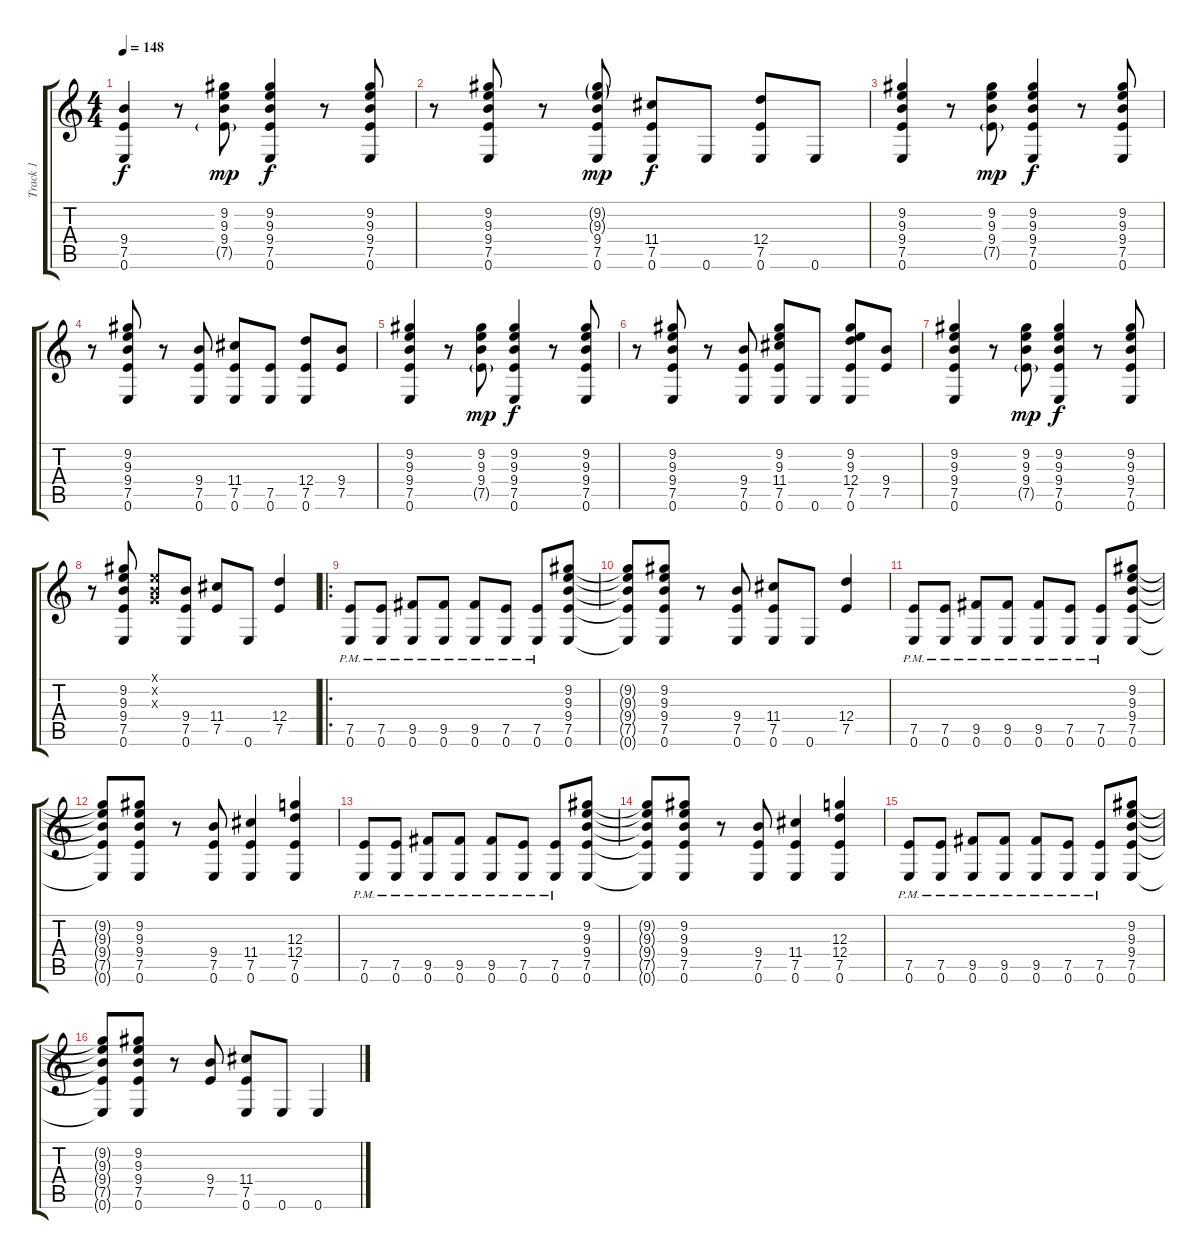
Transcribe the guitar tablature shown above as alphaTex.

\track ("Track 1" "Track 1") {instrument acousticguitarnylon}
\staff {score tabs}
\tuning (E4 B3 G3 D3 A2 E2) {hide}
\ts (4 4)
\tempo 148
\clef g2
\ks c
(9.4 7.5 0.6).4{dy f instrument acousticguitarnylon} r.8 (9.2 9.3 9.4 7.5{g}).8{dy mp} (9.2 9.3 9.4 7.5 0.6).4{dy f} r.8 (9.2 9.3 9.4 7.5 0.6).8 |
r.8 (9.2 9.3 9.4 7.5 0.6).8 r.8 (9.2{g} 9.3{g} 9.4 7.5 0.6).8{dy mp} (11.4 7.5 0.6).8{dy f} 0.6.8 (12.4 7.5 0.6).8 0.6.8 |
(9.2 9.3 9.4 7.5 0.6).4 r.8 (9.2 9.3 9.4 7.5{g}).8{dy mp} (9.2 9.3 9.4 7.5 0.6).4{dy f} r.8 (9.2 9.3 9.4 7.5 0.6).8 |
r.8 (9.2 9.3 9.4 7.5 0.6).8 r.8 (9.4 7.5 0.6).8 (11.4 7.5 0.6).8 (7.5 0.6).8 (12.4 7.5 0.6).8 (9.4 7.5).8 |
(9.2 9.3 9.4 7.5 0.6).4 r.8 (9.2 9.3 9.4 7.5{g}).8{dy mp} (9.2 9.3 9.4 7.5 0.6).4{dy f} r.8 (9.2 9.3 9.4 7.5 0.6).8 |
r.8 (9.2 9.3 9.4 7.5 0.6).8 r.8 (9.4 7.5 0.6).8 (9.2 9.3 11.4 7.5 0.6).8 0.6.8 (9.2 9.3 12.4 7.5 0.6).8 (9.4 7.5).8 |
(9.2 9.3 9.4 7.5 0.6).4 r.8 (9.2 9.3 9.4 7.5{g}).8{dy mp} (9.2 9.3 9.4 7.5 0.6).4{dy f} r.8 (9.2 9.3 9.4 7.5 0.6).8 |
r.8 (9.2 9.3 9.4 7.5 0.6).8 (0.1{x} 0.2{x} 0.3{x}).8 (9.4 7.5 0.6).8 (11.4 7.5).8 0.6.8 (12.4 7.5).4 |
\ro
(7.5{pm} 0.6).8 (7.5{pm} 0.6).8 (9.5{pm} 0.6).8 (9.5{pm} 0.6).8 (9.5{pm} 0.6).8 (7.5{pm} 0.6).8 (7.5{pm} 0.6).8 (9.2 9.3 9.4 7.5 0.6).8 |
(9.2{t} 9.3{t} 9.4{t} 7.5{t} 0.6{t}).8 (9.2 9.3 9.4 7.5 0.6).8 r.8 (9.4 7.5 0.6).8 (11.4 7.5 0.6).8 0.6.8 (12.4 7.5).4 |
(7.5{pm} 0.6).8 (7.5{pm} 0.6).8 (9.5{pm} 0.6).8 (9.5{pm} 0.6).8 (9.5{pm} 0.6).8 (7.5{pm} 0.6).8 (7.5{pm} 0.6).8 (9.2 9.3 9.4 7.5 0.6).8 |
(9.2{t} 9.3{t} 9.4{t} 7.5{t} 0.6{t}).8 (9.2 9.3 9.4 7.5 0.6).8 r.8 (9.4 7.5 0.6).8 (11.4 7.5 0.6).4 (12.3 12.4 7.5 0.6).4 |
(7.5{pm} 0.6).8 (7.5{pm} 0.6).8 (9.5{pm} 0.6).8 (9.5{pm} 0.6).8 (9.5{pm} 0.6).8 (7.5{pm} 0.6).8 (7.5{pm} 0.6).8 (9.2 9.3 9.4 7.5 0.6).8 |
(9.2{t} 9.3{t} 9.4{t} 7.5{t} 0.6{t}).8 (9.2 9.3 9.4 7.5 0.6).8 r.8 (9.4 7.5 0.6).8 (11.4 7.5 0.6).4 (12.3 12.4 7.5 0.6).4 |
(7.5{pm} 0.6).8 (7.5{pm} 0.6).8 (9.5{pm} 0.6).8 (9.5{pm} 0.6).8 (9.5{pm} 0.6).8 (7.5{pm} 0.6).8 (7.5{pm} 0.6).8 (9.2 9.3 9.4 7.5 0.6).8 |
(9.2{t} 9.3{t} 9.4{t} 7.5{t} 0.6{t}).8 (9.2 9.3 9.4 7.5 0.6).8 r.8 (9.4 7.5).8 (11.4 7.5 0.6).8 0.6.8 0.6.4
